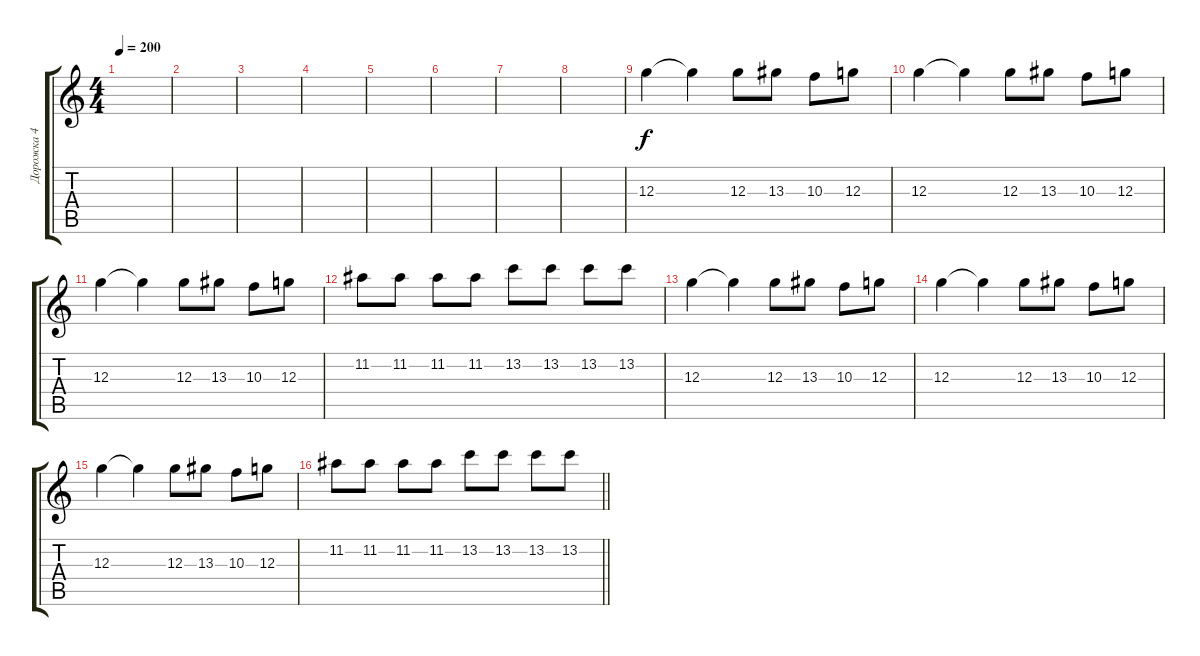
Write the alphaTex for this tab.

\track ("Дорожка 4" "Дорожка 4") {instrument distortionguitar}
\staff {score tabs}
\tuning (E4 B3 G3 D3 A2 E2) {hide}
\ts (4 4)
\tempo 200
\clef g2
\ks c
|
|
|
|
|
|
|
|
12.3.4 12.3{t}.4 12.3.8 13.3.8 10.3.8 12.3.8 |
12.3.4 12.3{t}.4 12.3.8 13.3.8 10.3.8 12.3.8 |
12.3.4 12.3{t}.4 12.3.8 13.3.8 10.3.8 12.3.8 |
11.2.8 11.2.8 11.2.8 11.2.8 13.2.8 13.2.8 13.2.8 13.2.8 |
12.3.4 12.3{t}.4 12.3.8 13.3.8 10.3.8 12.3.8 |
12.3.4 12.3{t}.4 12.3.8 13.3.8 10.3.8 12.3.8 |
12.3.4 12.3{t}.4 12.3.8 13.3.8 10.3.8 12.3.8 |
\barLineRight lightlight
11.2.8 11.2.8 11.2.8 11.2.8 13.2.8 13.2.8 13.2.8 13.2.8
